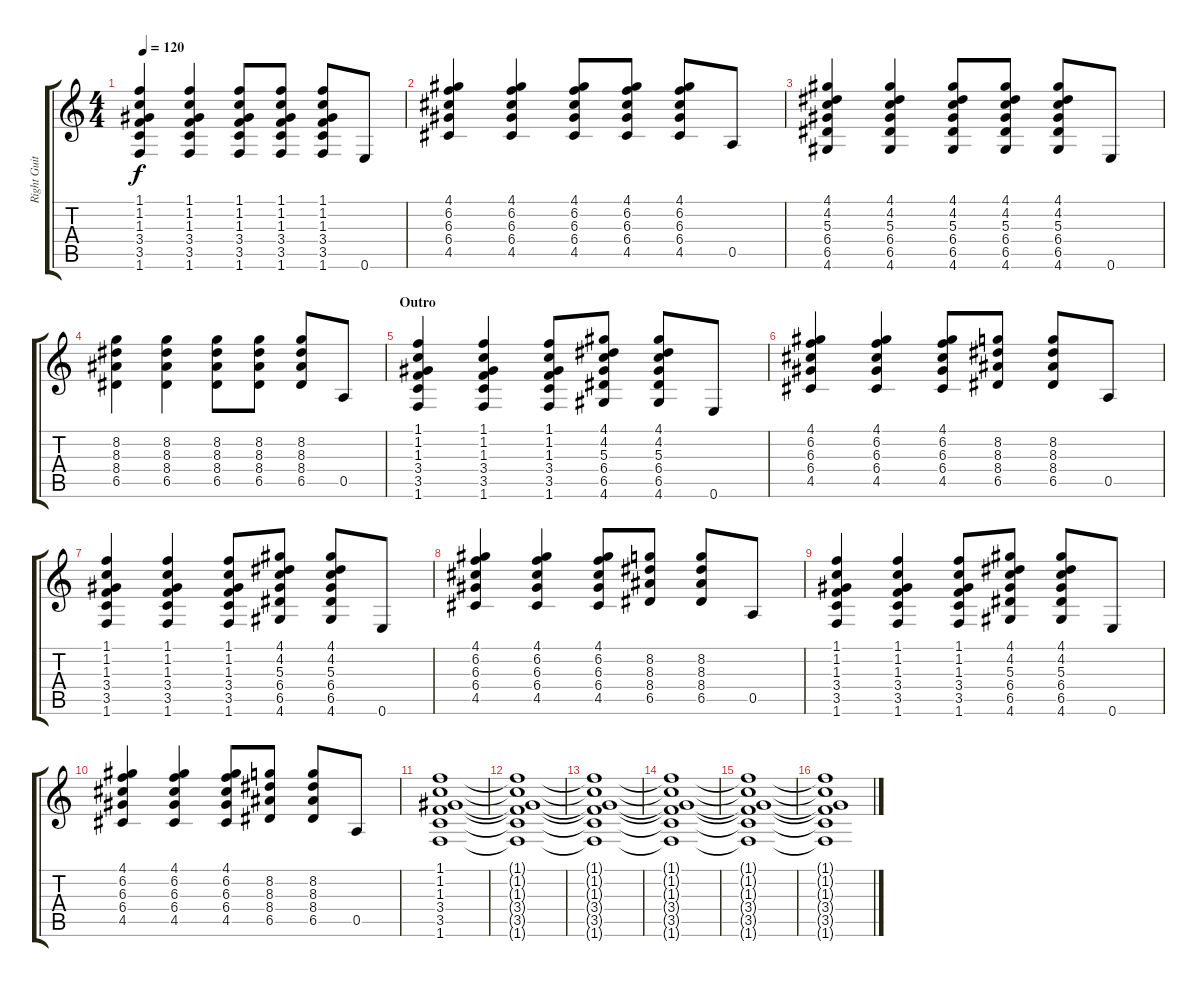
\track ("Right Guitar" "Right Guit") {instrument overdrivenguitar}
\staff {score tabs}
\tuning (E4 B3 G3 D3 A2 E2) {hide}
\ts (4 4)
\tempo 120
\clef g2
\ks c
(1.1 1.2 1.3 3.4 3.5 1.6).4{dy f} (1.1 1.2 1.3 3.4 3.5 1.6).4 (1.1 1.2 1.3 3.4 3.5 1.6).8 (1.1 1.2 1.3 3.4 3.5 1.6).8 (1.1 1.2 1.3 3.4 3.5 1.6).8 0.6.8 |
(4.1 6.2 6.3 6.4 4.5).4 (4.1 6.2 6.3 6.4 4.5).4 (4.1 6.2 6.3 6.4 4.5).8 (4.1 6.2 6.3 6.4 4.5).8 (4.1 6.2 6.3 6.4 4.5).8 0.5.8 |
(4.1 4.2 5.3 6.4 6.5 4.6).4 (4.1 4.2 5.3 6.4 6.5 4.6).4 (4.1 4.2 5.3 6.4 6.5 4.6).8 (4.1 4.2 5.3 6.4 6.5 4.6).8 (4.1 4.2 5.3 6.4 6.5 4.6).8 0.6.8 |
(8.2 8.3 8.4 6.5).4 (8.2 8.3 8.4 6.5).4 (8.2 8.3 8.4 6.5).8 (8.2 8.3 8.4 6.5).8 (8.2 8.3 8.4 6.5).8 0.5.8 |
\section ("" "Outro")
(1.1 1.2 1.3 3.4 3.5 1.6).4 (1.1 1.2 1.3 3.4 3.5 1.6).4 (1.1 1.2 1.3 3.4 3.5 1.6).8 (4.1 4.2 5.3 6.4 6.5 4.6).8 (4.1 4.2 5.3 6.4 6.5 4.6).8 0.6.8 |
(4.1 6.2 6.3 6.4 4.5).4 (4.1 6.2 6.3 6.4 4.5).4 (4.1 6.2 6.3 6.4 4.5).8 (8.2 8.3 8.4 6.5).8 (8.2 8.3 8.4 6.5).8 0.5.8 |
(1.1 1.2 1.3 3.4 3.5 1.6).4 (1.1 1.2 1.3 3.4 3.5 1.6).4 (1.1 1.2 1.3 3.4 3.5 1.6).8 (4.1 4.2 5.3 6.4 6.5 4.6).8 (4.1 4.2 5.3 6.4 6.5 4.6).8 0.6.8 |
(4.1 6.2 6.3 6.4 4.5).4 (4.1 6.2 6.3 6.4 4.5).4 (4.1 6.2 6.3 6.4 4.5).8 (8.2 8.3 8.4 6.5).8 (8.2 8.3 8.4 6.5).8 0.5.8 |
(1.1 1.2 1.3 3.4 3.5 1.6).4 (1.1 1.2 1.3 3.4 3.5 1.6).4 (1.1 1.2 1.3 3.4 3.5 1.6).8 (4.1 4.2 5.3 6.4 6.5 4.6).8 (4.1 4.2 5.3 6.4 6.5 4.6).8 0.6.8 |
(4.1 6.2 6.3 6.4 4.5).4 (4.1 6.2 6.3 6.4 4.5).4 (4.1 6.2 6.3 6.4 4.5).8 (8.2 8.3 8.4 6.5).8 (8.2 8.3 8.4 6.5).8 0.5.8 |
(1.1 1.2 1.3 3.4 3.5 1.6).1 |
(1.1{t} 1.2{t} 1.3{t} 3.4{t} 3.5{t} 1.6{t}).1 |
(1.1{t} 1.2{t} 1.3{t} 3.4{t} 3.5{t} 1.6{t}).1 |
(1.1{t} 1.2{t} 1.3{t} 3.4{t} 3.5{t} 1.6{t}).1 |
(1.1{t} 1.2{t} 1.3{t} 3.4{t} 3.5{t} 1.6{t}).1 |
(1.1{t} 1.2{t} 1.3{t} 3.4{t} 3.5{t} 1.6{t}).1
